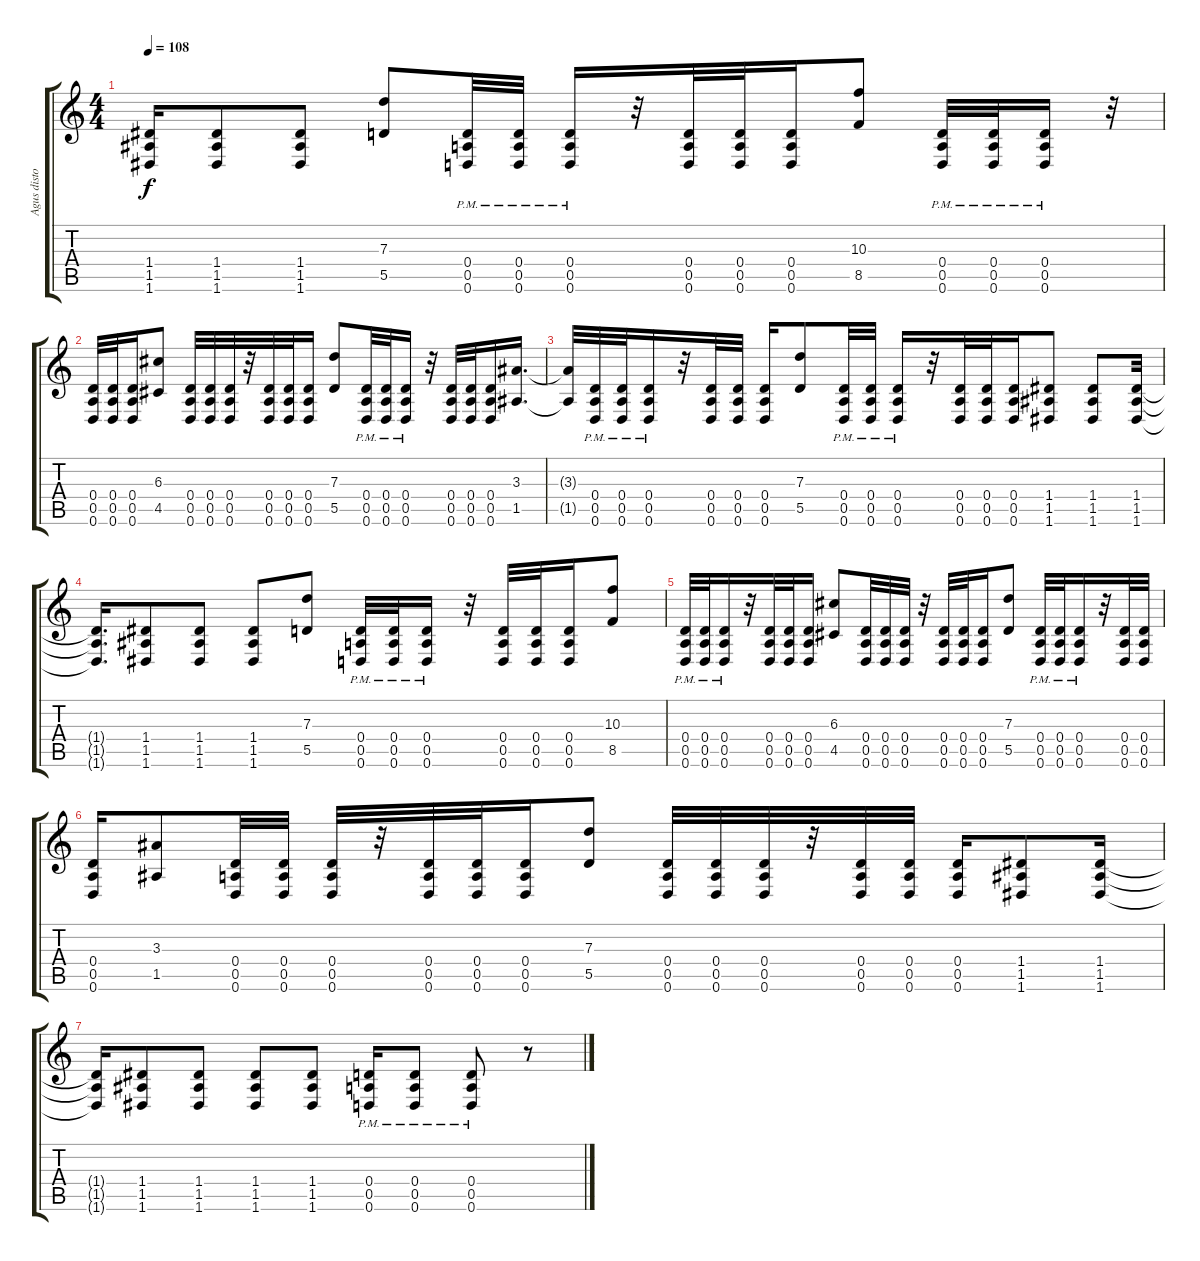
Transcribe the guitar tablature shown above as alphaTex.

\track ("Agus distortion" "Agus disto") {instrument distortionguitar}
\staff {score tabs}
\tuning (E4 B3 G3 D3 A2 D2) {hide}
\ts (4 4)
\tempo 108
\clef g2
\ks c
(1.4{t} 1.5{t} 1.6{t}).16{dy f} (1.4 1.5 1.6).8 (1.4 1.5 1.6).8 (7.3 5.5).8 (0.4{pm} 0.5{pm} 0.6{pm}).32 (0.4{pm} 0.5{pm} 0.6{pm}).32 (0.4{pm} 0.5{pm} 0.6{pm}).16 r.32 (0.4 0.5 0.6).32 (0.4 0.5 0.6).32 (0.4 0.5 0.6).16 (10.3 8.5).8 (0.4{pm} 0.5{pm} 0.6{pm}).32 (0.4{pm} 0.5{pm} 0.6{pm}).32 (0.4{pm} 0.5{pm} 0.6{pm}).16 r.32 |
(0.4 0.5 0.6).32 (0.4 0.5 0.6).32 (0.4 0.5 0.6).16 (6.3 4.5).8 (0.4 0.5 0.6).32 (0.4 0.5 0.6).32 (0.4 0.5 0.6).32 r.32 (0.4 0.5 0.6).32 (0.4 0.5 0.6).32 (0.4 0.5 0.6).16 (7.3 5.5).8 (0.4{pm} 0.5{pm} 0.6{pm}).32 (0.4{pm} 0.5{pm} 0.6{pm}).32 (0.4{pm} 0.5{pm} 0.6{pm}).16 r.32 (0.4 0.5 0.6).32 (0.4 0.5 0.6).32 (0.4 0.5 0.6).16 (3.3 1.5).16{d} |
(3.3{t} 1.5{t}).32 (0.4{pm} 0.5{pm} 0.6{pm}).32 (0.4{pm} 0.5{pm} 0.6{pm}).32 (0.4{pm} 0.5{pm} 0.6{pm}).16 r.32 (0.4 0.5 0.6).32 (0.4 0.5 0.6).32 (0.4 0.5 0.6).16 (7.3 5.5).8 (0.4{pm} 0.5{pm} 0.6{pm}).32 (0.4{pm} 0.5{pm} 0.6{pm}).32 (0.4{pm} 0.5{pm} 0.6{pm}).16 r.32 (0.4 0.5 0.6).32 (0.4 0.5 0.6).32 (0.4 0.5 0.6).16 (1.4 1.5 1.6).8 (1.4 1.5 1.6).8 (1.4 1.5 1.6).32 |
(1.4{t} 1.5{t} 1.6{t}).16{d} (1.4 1.5 1.6).8 (1.4 1.5 1.6).8 (1.4 1.5 1.6).8 (7.3 5.5).8 (0.4{pm} 0.5{pm} 0.6{pm}).32 (0.4{pm} 0.5{pm} 0.6{pm}).32 (0.4{pm} 0.5{pm} 0.6{pm}).16 r.32 (0.4 0.5 0.6).32 (0.4 0.5 0.6).32 (0.4 0.5 0.6).16 (10.3 8.5).8 |
(0.4{pm} 0.5{pm} 0.6{pm}).32 (0.4{pm} 0.5{pm} 0.6{pm}).32 (0.4{pm} 0.5{pm} 0.6{pm}).16 r.32 (0.4 0.5 0.6).32 (0.4 0.5 0.6).32 (0.4 0.5 0.6).16 (6.3 4.5).8 (0.4 0.5 0.6).32 (0.4 0.5 0.6).32 (0.4 0.5 0.6).32 r.32 (0.4 0.5 0.6).32 (0.4 0.5 0.6).32 (0.4 0.5 0.6).16 (7.3 5.5).8 (0.4{pm} 0.5{pm} 0.6{pm}).32 (0.4{pm} 0.5{pm} 0.6{pm}).32 (0.4{pm} 0.5{pm} 0.6{pm}).16 r.32 (0.4 0.5 0.6).32 (0.4 0.5 0.6).32 |
(0.4 0.5 0.6).16 (3.3 1.5).8 (0.4 0.5 0.6).32 (0.4 0.5 0.6).32 (0.4 0.5 0.6).32 r.32 (0.4 0.5 0.6).32 (0.4 0.5 0.6).32 (0.4 0.5 0.6).16 (7.3 5.5).8 (0.4 0.5 0.6).32 (0.4 0.5 0.6).32 (0.4 0.5 0.6).32 r.32 (0.4 0.5 0.6).32 (0.4 0.5 0.6).32 (0.4 0.5 0.6).16 (1.4 1.5 1.6).8 (1.4 1.5 1.6).16 |
(1.4{t} 1.5{t} 1.6{t}).16 (1.4 1.5 1.6).8 (1.4 1.5 1.6).8 (1.4 1.5 1.6).8 (1.4 1.5 1.6).8 (0.4{pm} 0.5{pm} 0.6{pm}).16 (0.4{pm} 0.5{pm} 0.6{pm}).8 (0.4{pm} 0.5{pm} 0.6{pm}).8 r.8
